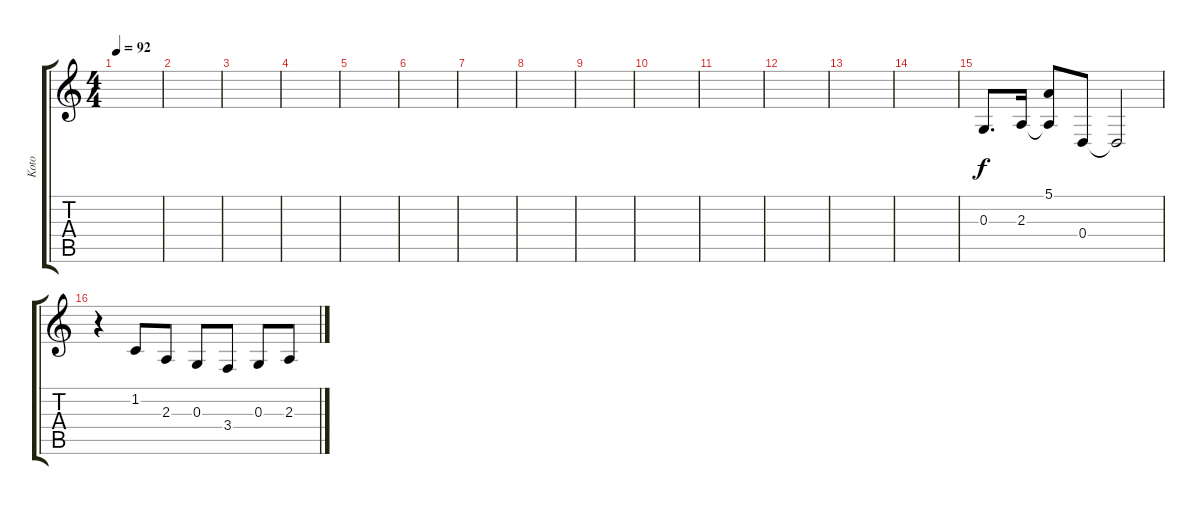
\track ("Koto" "Koto") {instrument koto}
\staff {score tabs}
\tuning (E4 B3 G3 D3 A2 E2) {hide}
\ts (4 4)
\tempo 92
\clef g2
\ks c
|
|
|
|
|
|
|
|
|
|
|
|
|
|
0.3.8{d} 2.3.16 (5.1 2.3{t}).8 0.4.8 0.4{t}.2 |
r.4 1.2.8 2.3.8 0.3.8 3.4.8 0.3.8 2.3.8
